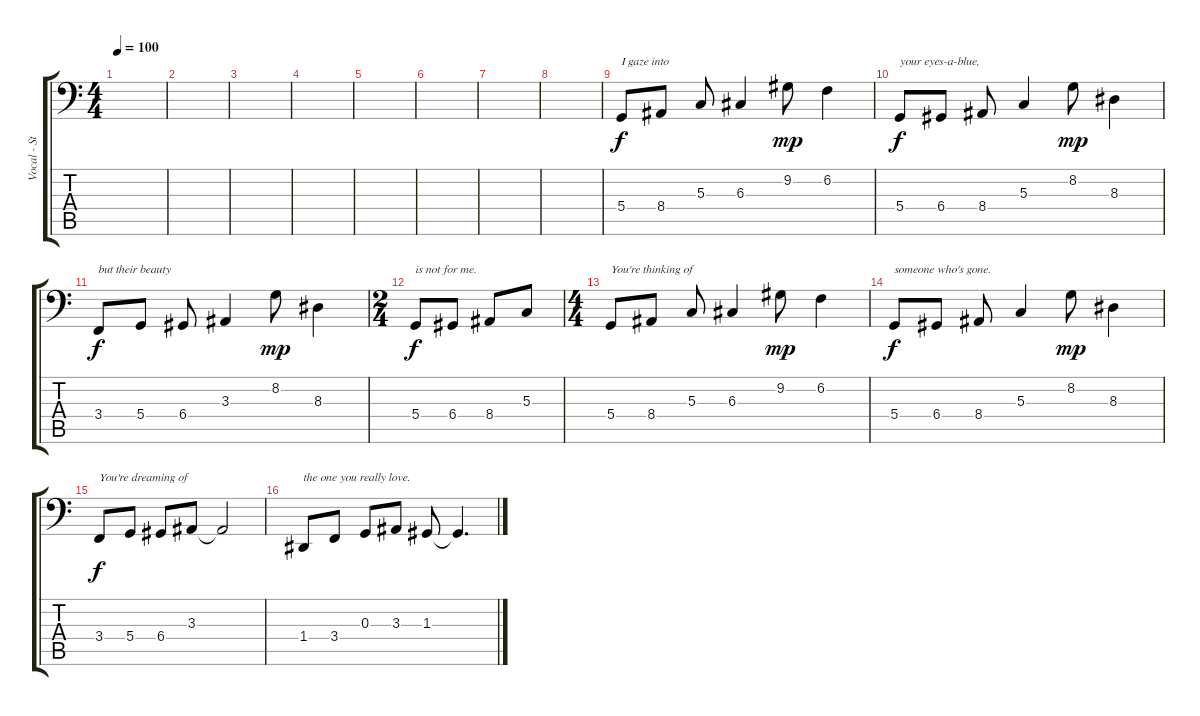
\track ("Vocal - Stephen Merritt" "Vocal - St") {instrument sopranosax}
\staff {score tabs}
\tuning (E3 B2 G2 D2 A1 E1) {hide}
\ts (4 4)
\tempo 100
\clef f4
\ks c
|
|
|
|
|
|
|
|
5.4.8{txt "I gaze into"} 8.4.8 5.3.8 6.3.4 9.2.8{dy mp} 6.2.4 |
5.4.8{txt "your eyes-a-blue," dy f} 6.4.8 8.4.8 5.3.4 8.2.8{dy mp} 8.3.4 |
3.4.8{txt "but their beauty" dy f} 5.4.8 6.4.8 3.3.4 8.2.8{dy mp} 8.3.4 |
\ts (2 4)
5.4.8{txt "is not for me." dy f} 6.4.8 8.4.8 5.3.8 |
\ts (4 4)
5.4.8{txt "You're thinking of"} 8.4.8 5.3.8 6.3.4 9.2.8{dy mp} 6.2.4 |
5.4.8{txt "someone who's gone." dy f} 6.4.8 8.4.8 5.3.4 8.2.8{dy mp} 8.3.4 |
3.4.8{txt "You're dreaming of" dy f} 5.4.8 6.4.8 3.3.8 3.3{t}.2 |
1.4.8{txt "the one you really love."} 3.4.8 0.3.8 3.3.8 1.3.8 1.3{t}.4{d}
